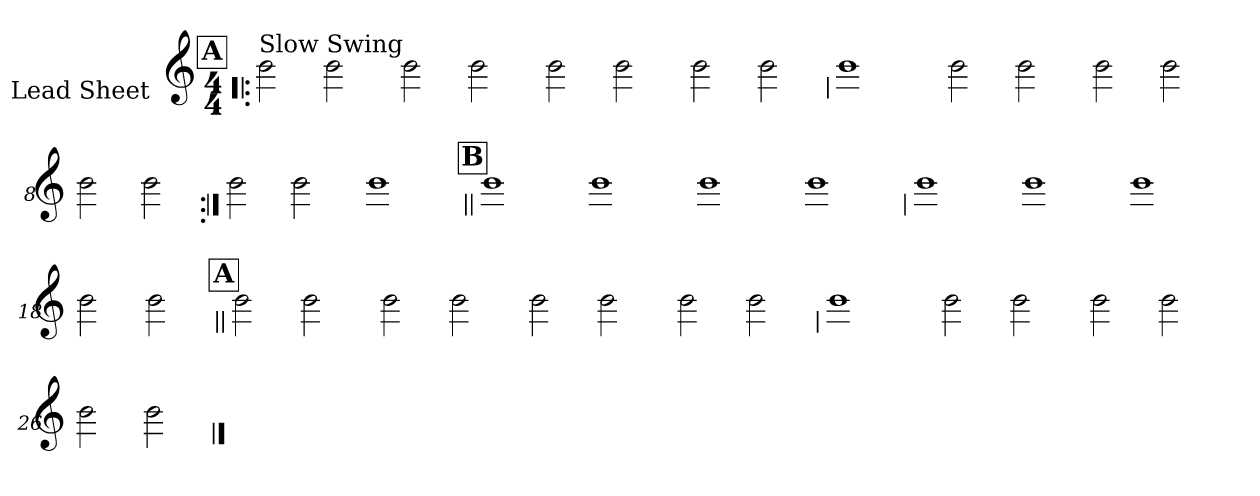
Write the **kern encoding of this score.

**kern
*part1
*staff1
*I"Lead Sheet
*stria0
*clefG2
*k[]
*C:
*M4/4
!!LO:REH:place=s1:a:t=A
=1!|:
!LO:TX:a:t=Slow Swing
2b
2b
=2-
2b
2b
=3-
2b
2b
=4-
2b
2b
!!LO:LB:g=z
=5
1b
=6-
2b
2b
=7-
2b
2b
=8-
2b
2b
!!LO:LB:g=z
=9:|!
2b
2b
=10-
1b
!!LO:LB:g=z
!!LO:REH:place=s1:a:t=B
=11||
1b
=12-
1b
=13-
1b
=14-
1b
!!LO:LB:g=z
=15
1b
=16-
1b
=17-
1b
=18-
2b
2b
!!LO:LB:g=z
!!LO:REH:place=s1:a:t=A
=19||
2b
2b
=20-
2b
2b
=21-
2b
2b
=22-
2b
2b
!!LO:LB:g=z
=23
1b
=24-
2b
2b
=25-
2b
2b
=26-
2b
2b
==
*-
